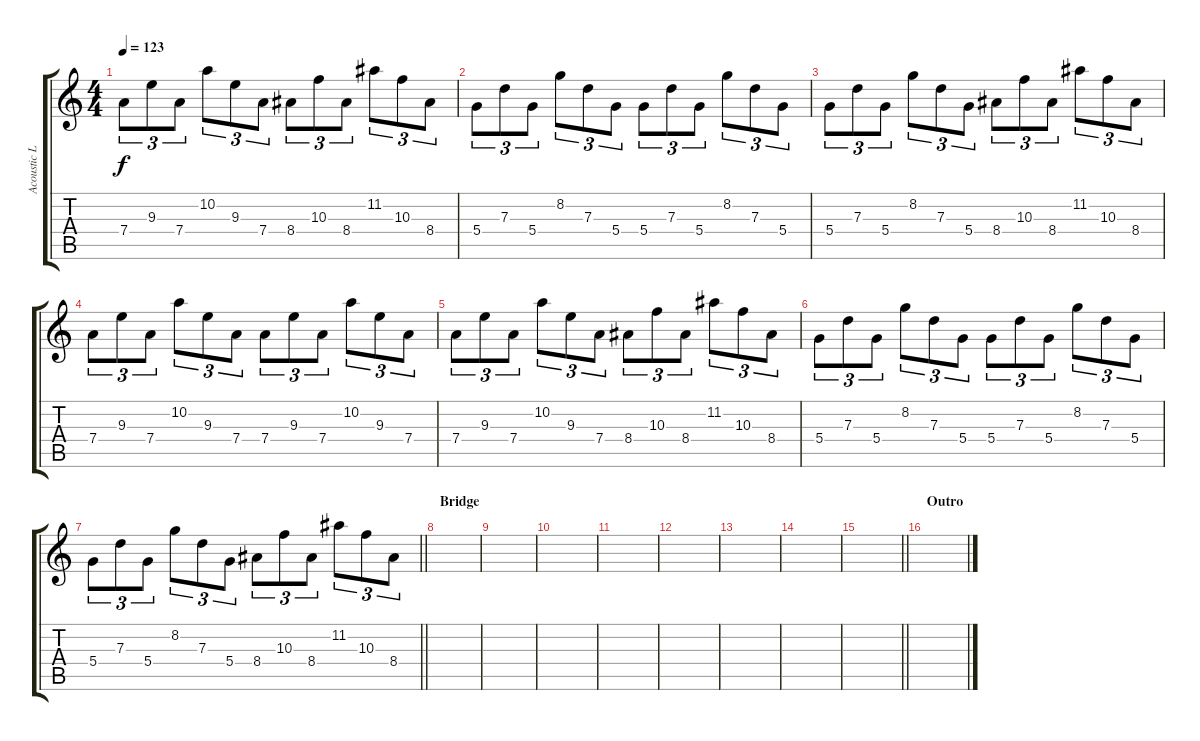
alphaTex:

\track ("Acoustic Lead" "Acoustic L") {instrument acousticguitarsteel}
\staff {score tabs}
\tuning (E4 B3 G3 D3 A2 E2) {hide}
\ts (4 4)
\tempo 123
\clef g2
\ks c
7.4.8{tu (3 2) dy f} 9.3.8{tu (3 2)} 7.4.8{tu (3 2)} 10.2.8{tu (3 2)} 9.3.8{tu (3 2)} 7.4.8{tu (3 2)} 8.4.8{tu (3 2)} 10.3.8{tu (3 2)} 8.4.8{tu (3 2)} 11.2.8{tu (3 2)} 10.3.8{tu (3 2)} 8.4.8{tu (3 2)} |
5.4.8{tu (3 2)} 7.3.8{tu (3 2)} 5.4.8{tu (3 2)} 8.2.8{tu (3 2)} 7.3.8{tu (3 2)} 5.4.8{tu (3 2)} 5.4.8{tu (3 2)} 7.3.8{tu (3 2)} 5.4.8{tu (3 2)} 8.2.8{tu (3 2)} 7.3.8{tu (3 2)} 5.4.8{tu (3 2)} |
5.4.8{tu (3 2)} 7.3.8{tu (3 2)} 5.4.8{tu (3 2)} 8.2.8{tu (3 2)} 7.3.8{tu (3 2)} 5.4.8{tu (3 2)} 8.4.8{tu (3 2)} 10.3.8{tu (3 2)} 8.4.8{tu (3 2)} 11.2.8{tu (3 2)} 10.3.8{tu (3 2)} 8.4.8{tu (3 2)} |
7.4.8{tu (3 2)} 9.3.8{tu (3 2)} 7.4.8{tu (3 2)} 10.2.8{tu (3 2)} 9.3.8{tu (3 2)} 7.4.8{tu (3 2)} 7.4.8{tu (3 2)} 9.3.8{tu (3 2)} 7.4.8{tu (3 2)} 10.2.8{tu (3 2)} 9.3.8{tu (3 2)} 7.4.8{tu (3 2)} |
7.4.8{tu (3 2)} 9.3.8{tu (3 2)} 7.4.8{tu (3 2)} 10.2.8{tu (3 2)} 9.3.8{tu (3 2)} 7.4.8{tu (3 2)} 8.4.8{tu (3 2)} 10.3.8{tu (3 2)} 8.4.8{tu (3 2)} 11.2.8{tu (3 2)} 10.3.8{tu (3 2)} 8.4.8{tu (3 2)} |
5.4.8{tu (3 2)} 7.3.8{tu (3 2)} 5.4.8{tu (3 2)} 8.2.8{tu (3 2)} 7.3.8{tu (3 2)} 5.4.8{tu (3 2)} 5.4.8{tu (3 2)} 7.3.8{tu (3 2)} 5.4.8{tu (3 2)} 8.2.8{tu (3 2)} 7.3.8{tu (3 2)} 5.4.8{tu (3 2)} |
\barLineRight lightlight
5.4.8{tu (3 2)} 7.3.8{tu (3 2)} 5.4.8{tu (3 2)} 8.2.8{tu (3 2)} 7.3.8{tu (3 2)} 5.4.8{tu (3 2)} 8.4.8{tu (3 2)} 10.3.8{tu (3 2)} 8.4.8{tu (3 2)} 11.2.8{tu (3 2)} 10.3.8{tu (3 2)} 8.4.8{tu (3 2)} |
\section ("" "Bridge")
|
|
|
|
|
|
|
\barLineRight lightlight
|
\section ("" "Outro")
